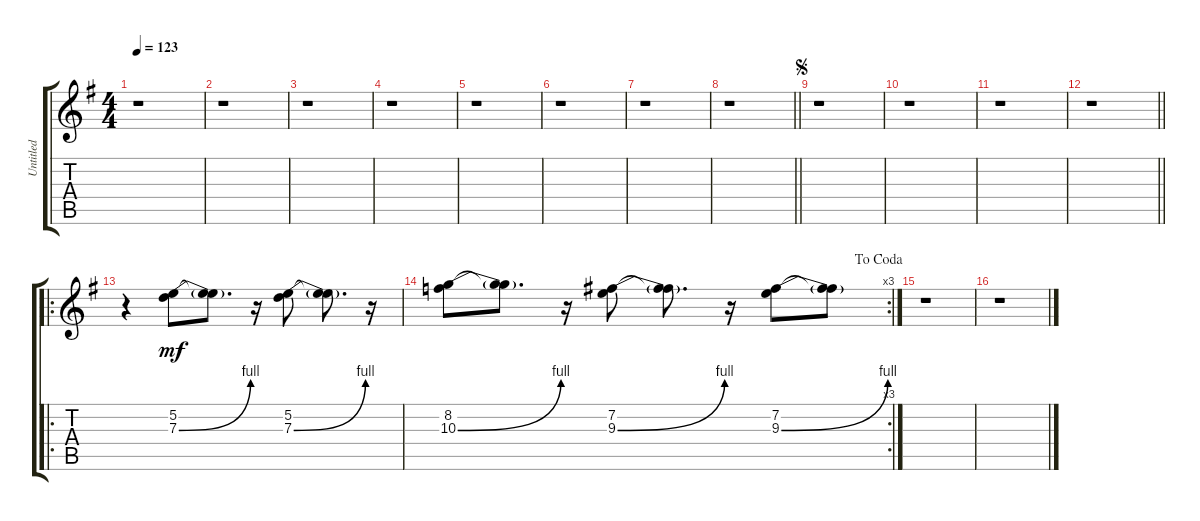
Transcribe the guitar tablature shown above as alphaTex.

\track ("Untitled" "Untitled") {instrument distortionguitar}
\staff {score tabs}
\tuning (E4 B3 G3 D3 A2 E2) {hide}
\ts (4 4)
\tempo 123
\clef g2
\ks g
r.1{dy mp} |
r.1 |
r.1 |
r.1 |
r.1 |
r.1 |
r.1 |
\barLineRight lightlight
r.1 |
\jump segno
r.1 |
r.1 |
r.1 |
\barLineRight lightlight
r.1 |
\ro
r.4 (5.2 7.3{be (bend 0 0 60 4)}).8{dy mf} (5.2{t} 7.3{t}).8{d} r.16 (5.2 7.3{be (bend 0 0 60 4)}).8 (5.2{t} 7.3{t}).8{d} r.16 |
\rc 3
\jump dacoda
(8.2 10.3{be (bend 0 0 60 4)}).8 (8.2{t} 10.3{t}).8{d} r.16 (7.2 9.3{be (bend 0 0 60 4)}).8 (7.2{t} 9.3{t}).8{d} r.16 (7.2 9.3{be (bend 0 0 60 4)}).8 (7.2{t} 9.3{t}).8 |
r.1 |
r.1
